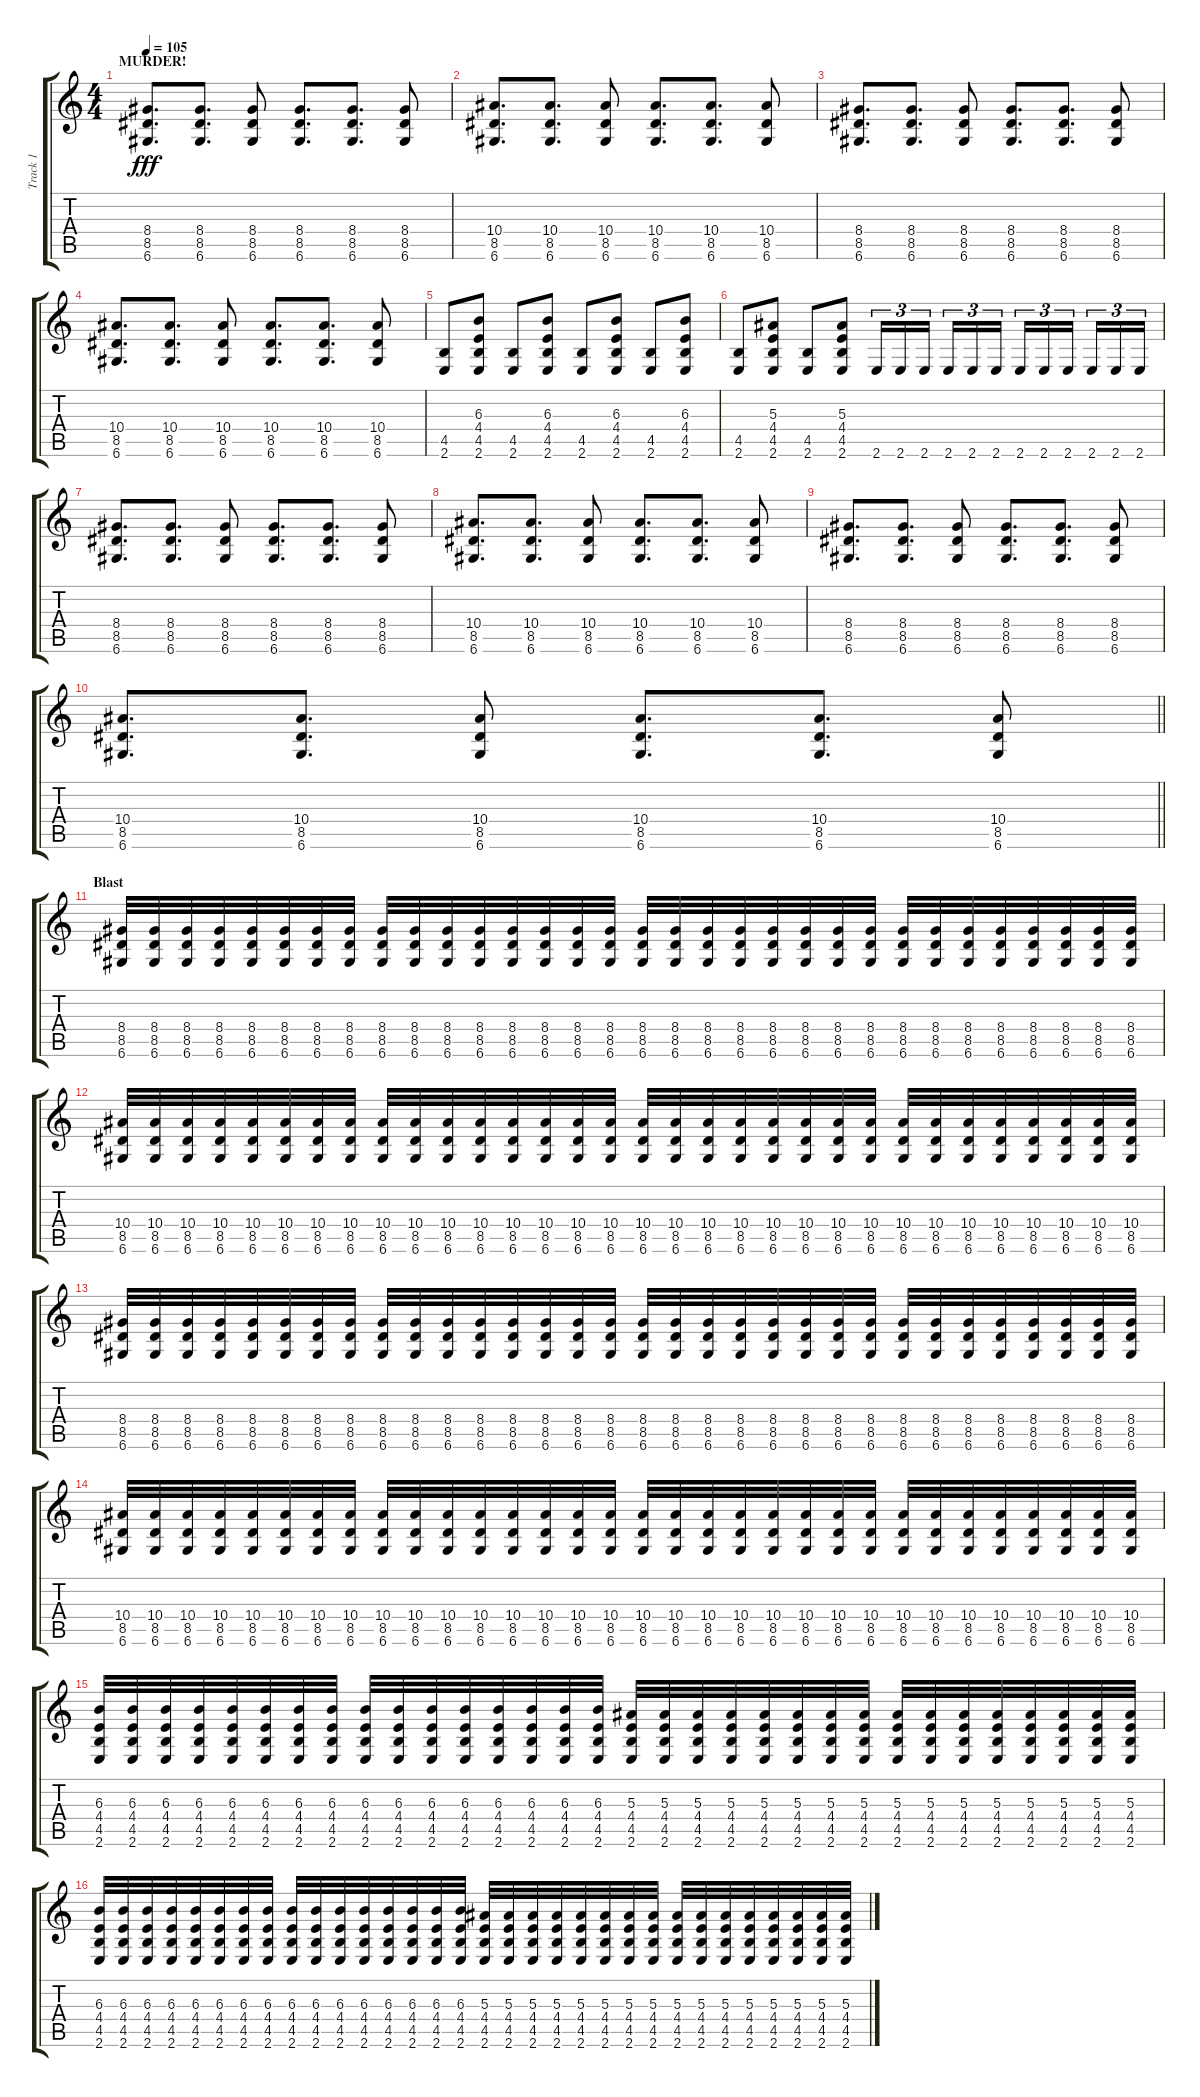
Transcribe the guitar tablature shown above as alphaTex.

\track ("Track 1" "Track 1") {instrument distortionguitar}
\staff {score tabs}
\tuning (D4 A3 F3 C3 G2 D2) {hide}
\ts (4 4)
\section ("" "MURDER!")
\tempo 105
\clef g2
\ks c
(8.4 8.5 6.6).8{d dy fff} (8.4 8.5 6.6).8{d} (8.4 8.5 6.6).8 (8.4 8.5 6.6).8{d} (8.4 8.5 6.6).8{d} (8.4 8.5 6.6).8 |
(10.4 8.5 6.6).8{d} (10.4 8.5 6.6).8{d} (10.4 8.5 6.6).8 (10.4 8.5 6.6).8{d} (10.4 8.5 6.6).8{d} (10.4 8.5 6.6).8 |
(8.4 8.5 6.6).8{d} (8.4 8.5 6.6).8{d} (8.4 8.5 6.6).8 (8.4 8.5 6.6).8{d} (8.4 8.5 6.6).8{d} (8.4 8.5 6.6).8 |
(10.4 8.5 6.6).8{d} (10.4 8.5 6.6).8{d} (10.4 8.5 6.6).8 (10.4 8.5 6.6).8{d} (10.4 8.5 6.6).8{d} (10.4 8.5 6.6).8 |
(4.5 2.6).8 (6.3 4.4 4.5 2.6).8 (4.5 2.6).8 (6.3 4.4 4.5 2.6).8 (4.5 2.6).8 (6.3 4.4 4.5 2.6).8 (4.5 2.6).8 (6.3 4.4 4.5 2.6).8 |
(4.5 2.6).8 (5.3 4.4 4.5 2.6).8 (4.5 2.6).8 (5.3 4.4 4.5 2.6).8 2.6.16{tu (3 2)} 2.6.16{tu (3 2)} 2.6.16{tu (3 2) beam splitsecondary} 2.6.16{tu (3 2)} 2.6.16{tu (3 2)} 2.6.16{tu (3 2)} 2.6.16{tu (3 2)} 2.6.16{tu (3 2)} 2.6.16{tu (3 2) beam splitsecondary} 2.6.16{tu (3 2)} 2.6.16{tu (3 2)} 2.6.16{tu (3 2)} |
(8.4 8.5 6.6).8{d} (8.4 8.5 6.6).8{d} (8.4 8.5 6.6).8 (8.4 8.5 6.6).8{d} (8.4 8.5 6.6).8{d} (8.4 8.5 6.6).8 |
(10.4 8.5 6.6).8{d} (10.4 8.5 6.6).8{d} (10.4 8.5 6.6).8 (10.4 8.5 6.6).8{d} (10.4 8.5 6.6).8{d} (10.4 8.5 6.6).8 |
(8.4 8.5 6.6).8{d} (8.4 8.5 6.6).8{d} (8.4 8.5 6.6).8 (8.4 8.5 6.6).8{d} (8.4 8.5 6.6).8{d} (8.4 8.5 6.6).8 |
\barLineRight lightlight
(10.4 8.5 6.6).8{d} (10.4 8.5 6.6).8{d} (10.4 8.5 6.6).8 (10.4 8.5 6.6).8{d} (10.4 8.5 6.6).8{d} (10.4 8.5 6.6).8 |
\section ("" "Blast")
(8.4 8.5 6.6).32 (8.4 8.5 6.6).32 (8.4 8.5 6.6).32 (8.4 8.5 6.6).32 (8.4 8.5 6.6).32 (8.4 8.5 6.6).32 (8.4 8.5 6.6).32 (8.4 8.5 6.6).32 (8.4 8.5 6.6).32 (8.4 8.5 6.6).32 (8.4 8.5 6.6).32 (8.4 8.5 6.6).32 (8.4 8.5 6.6).32 (8.4 8.5 6.6).32 (8.4 8.5 6.6).32 (8.4 8.5 6.6).32 (8.4 8.5 6.6).32 (8.4 8.5 6.6).32 (8.4 8.5 6.6).32 (8.4 8.5 6.6).32 (8.4 8.5 6.6).32 (8.4 8.5 6.6).32 (8.4 8.5 6.6).32 (8.4 8.5 6.6).32 (8.4 8.5 6.6).32 (8.4 8.5 6.6).32 (8.4 8.5 6.6).32 (8.4 8.5 6.6).32 (8.4 8.5 6.6).32 (8.4 8.5 6.6).32 (8.4 8.5 6.6).32 (8.4 8.5 6.6).32 |
(10.4 8.5 6.6).32 (10.4 8.5 6.6).32 (10.4 8.5 6.6).32 (10.4 8.5 6.6).32 (10.4 8.5 6.6).32 (10.4 8.5 6.6).32 (10.4 8.5 6.6).32 (10.4 8.5 6.6).32 (10.4 8.5 6.6).32 (10.4 8.5 6.6).32 (10.4 8.5 6.6).32 (10.4 8.5 6.6).32 (10.4 8.5 6.6).32 (10.4 8.5 6.6).32 (10.4 8.5 6.6).32 (10.4 8.5 6.6).32 (10.4 8.5 6.6).32 (10.4 8.5 6.6).32 (10.4 8.5 6.6).32 (10.4 8.5 6.6).32 (10.4 8.5 6.6).32 (10.4 8.5 6.6).32 (10.4 8.5 6.6).32 (10.4 8.5 6.6).32 (10.4 8.5 6.6).32 (10.4 8.5 6.6).32 (10.4 8.5 6.6).32 (10.4 8.5 6.6).32 (10.4 8.5 6.6).32 (10.4 8.5 6.6).32 (10.4 8.5 6.6).32 (10.4 8.5 6.6).32 |
(8.4 8.5 6.6).32 (8.4 8.5 6.6).32 (8.4 8.5 6.6).32 (8.4 8.5 6.6).32 (8.4 8.5 6.6).32 (8.4 8.5 6.6).32 (8.4 8.5 6.6).32 (8.4 8.5 6.6).32 (8.4 8.5 6.6).32 (8.4 8.5 6.6).32 (8.4 8.5 6.6).32 (8.4 8.5 6.6).32 (8.4 8.5 6.6).32 (8.4 8.5 6.6).32 (8.4 8.5 6.6).32 (8.4 8.5 6.6).32 (8.4 8.5 6.6).32 (8.4 8.5 6.6).32 (8.4 8.5 6.6).32 (8.4 8.5 6.6).32 (8.4 8.5 6.6).32 (8.4 8.5 6.6).32 (8.4 8.5 6.6).32 (8.4 8.5 6.6).32 (8.4 8.5 6.6).32 (8.4 8.5 6.6).32 (8.4 8.5 6.6).32 (8.4 8.5 6.6).32 (8.4 8.5 6.6).32 (8.4 8.5 6.6).32 (8.4 8.5 6.6).32 (8.4 8.5 6.6).32 |
(10.4 8.5 6.6).32 (10.4 8.5 6.6).32 (10.4 8.5 6.6).32 (10.4 8.5 6.6).32 (10.4 8.5 6.6).32 (10.4 8.5 6.6).32 (10.4 8.5 6.6).32 (10.4 8.5 6.6).32 (10.4 8.5 6.6).32 (10.4 8.5 6.6).32 (10.4 8.5 6.6).32 (10.4 8.5 6.6).32 (10.4 8.5 6.6).32 (10.4 8.5 6.6).32 (10.4 8.5 6.6).32 (10.4 8.5 6.6).32 (10.4 8.5 6.6).32 (10.4 8.5 6.6).32 (10.4 8.5 6.6).32 (10.4 8.5 6.6).32 (10.4 8.5 6.6).32 (10.4 8.5 6.6).32 (10.4 8.5 6.6).32 (10.4 8.5 6.6).32 (10.4 8.5 6.6).32 (10.4 8.5 6.6).32 (10.4 8.5 6.6).32 (10.4 8.5 6.6).32 (10.4 8.5 6.6).32 (10.4 8.5 6.6).32 (10.4 8.5 6.6).32 (10.4 8.5 6.6).32 |
(6.3 4.4 4.5 2.6).32 (6.3 4.4 4.5 2.6).32 (6.3 4.4 4.5 2.6).32 (6.3 4.4 4.5 2.6).32 (6.3 4.4 4.5 2.6).32 (6.3 4.4 4.5 2.6).32 (6.3 4.4 4.5 2.6).32 (6.3 4.4 4.5 2.6).32 (6.3 4.4 4.5 2.6).32 (6.3 4.4 4.5 2.6).32 (6.3 4.4 4.5 2.6).32 (6.3 4.4 4.5 2.6).32 (6.3 4.4 4.5 2.6).32 (6.3 4.4 4.5 2.6).32 (6.3 4.4 4.5 2.6).32 (6.3 4.4 4.5 2.6).32 (5.3 4.4 4.5 2.6).32 (5.3 4.4 4.5 2.6).32 (5.3 4.4 4.5 2.6).32 (5.3 4.4 4.5 2.6).32 (5.3 4.4 4.5 2.6).32 (5.3 4.4 4.5 2.6).32 (5.3 4.4 4.5 2.6).32 (5.3 4.4 4.5 2.6).32 (5.3 4.4 4.5 2.6).32 (5.3 4.4 4.5 2.6).32 (5.3 4.4 4.5 2.6).32 (5.3 4.4 4.5 2.6).32 (5.3 4.4 4.5 2.6).32 (5.3 4.4 4.5 2.6).32 (5.3 4.4 4.5 2.6).32 (5.3 4.4 4.5 2.6).32 |
(6.3 4.4 4.5 2.6).32 (6.3 4.4 4.5 2.6).32 (6.3 4.4 4.5 2.6).32 (6.3 4.4 4.5 2.6).32 (6.3 4.4 4.5 2.6).32 (6.3 4.4 4.5 2.6).32 (6.3 4.4 4.5 2.6).32 (6.3 4.4 4.5 2.6).32 (6.3 4.4 4.5 2.6).32 (6.3 4.4 4.5 2.6).32 (6.3 4.4 4.5 2.6).32 (6.3 4.4 4.5 2.6).32 (6.3 4.4 4.5 2.6).32 (6.3 4.4 4.5 2.6).32 (6.3 4.4 4.5 2.6).32 (6.3 4.4 4.5 2.6).32 (5.3 4.4 4.5 2.6).32 (5.3 4.4 4.5 2.6).32 (5.3 4.4 4.5 2.6).32 (5.3 4.4 4.5 2.6).32 (5.3 4.4 4.5 2.6).32 (5.3 4.4 4.5 2.6).32 (5.3 4.4 4.5 2.6).32 (5.3 4.4 4.5 2.6).32 (5.3 4.4 4.5 2.6).32 (5.3 4.4 4.5 2.6).32 (5.3 4.4 4.5 2.6).32 (5.3 4.4 4.5 2.6).32 (5.3 4.4 4.5 2.6).32 (5.3 4.4 4.5 2.6).32 (5.3 4.4 4.5 2.6).32 (5.3 4.4 4.5 2.6).32
